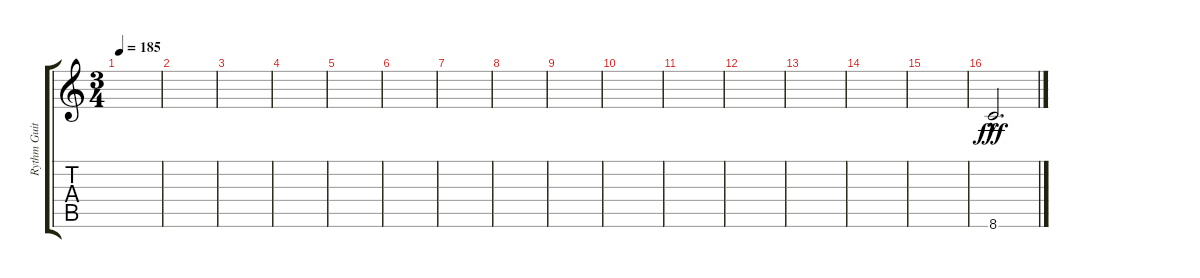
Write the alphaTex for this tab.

\track ("Rythm Guitar" "Rythm Guit") {instrument distortionguitar}
\staff {score tabs}
\tuning (E4 B3 G3 D3 A2 E2) {hide}
\ts (3 4)
\tempo 185
\clef g2
\ks c
|
|
|
|
|
|
|
|
|
|
|
|
|
|
|
8.6{hac}.2{d dy fff volume 16}
